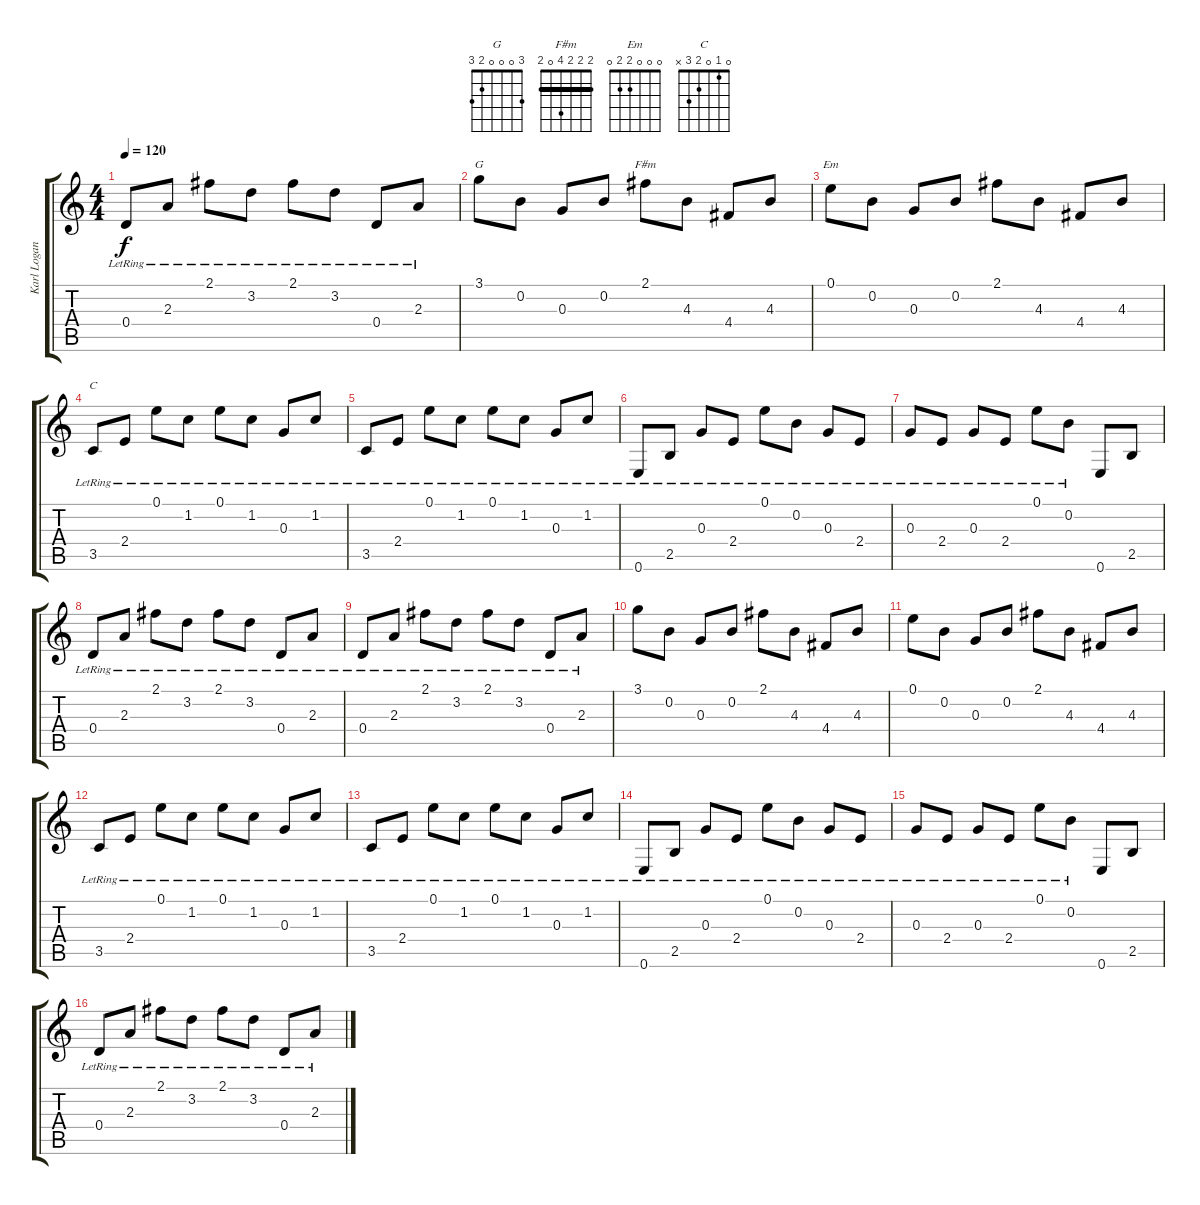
\track ("Karl Logan " "Karl Logan") {instrument distortionguitar}
\staff {score tabs}
\tuning (E4 B3 G3 D3 A2 E2) {hide}
\chord ("G" 3 0 0 0 2 3)
\chord ("F#m" 2 2 2 4 0 2) {barre 2}
\chord ("Em" 0 0 0 2 2 0)
\chord ("C" 0 1 0 2 3 x)
\ts (4 4)
\tempo 120
\clef g2
\ks c
0.4{lr}.8{dy f} 2.3{lr}.8 2.1{lr}.8 3.2{lr}.8 2.1{lr}.8 3.2{lr}.8 0.4{lr}.8 2.3{lr}.8 |
3.1.8{ch "G"} 0.2.8 0.3.8 0.2.8 2.1.8{ch "F#m"} 4.3.8 4.4.8 4.3.8 |
0.1.8{ch "Em"} 0.2.8 0.3.8 0.2.8 2.1.8 4.3.8 4.4.8 4.3.8 |
3.5{lr}.8{ch "C"} 2.4{lr}.8 0.1{lr}.8 1.2{lr}.8 0.1{lr}.8 1.2{lr}.8 0.3{lr}.8 1.2{lr}.8 |
3.5{lr}.8 2.4{lr}.8 0.1{lr}.8 1.2{lr}.8 0.1{lr}.8 1.2{lr}.8 0.3{lr}.8 1.2{lr}.8 |
0.6{lr}.8 2.5{lr}.8 0.3{lr}.8 2.4{lr}.8 0.1{lr}.8 0.2{lr}.8 0.3{lr}.8 2.4{lr}.8 |
0.3{lr}.8 2.4{lr}.8 0.3{lr}.8 2.4{lr}.8 0.1{lr}.8 0.2{lr}.8 0.6.8 2.5.8 |
0.4{lr}.8 2.3{lr}.8 2.1{lr}.8 3.2{lr}.8 2.1{lr}.8 3.2{lr}.8 0.4{lr}.8 2.3{lr}.8 |
0.4{lr}.8 2.3{lr}.8 2.1{lr}.8 3.2{lr}.8 2.1{lr}.8 3.2{lr}.8 0.4{lr}.8 2.3{lr}.8 |
3.1.8 0.2.8 0.3.8 0.2.8 2.1.8 4.3.8 4.4.8 4.3.8 |
0.1.8 0.2.8 0.3.8 0.2.8 2.1.8 4.3.8 4.4.8 4.3.8 |
3.5{lr}.8 2.4{lr}.8 0.1{lr}.8 1.2{lr}.8 0.1{lr}.8 1.2{lr}.8 0.3{lr}.8 1.2{lr}.8 |
3.5{lr}.8 2.4{lr}.8 0.1{lr}.8 1.2{lr}.8 0.1{lr}.8 1.2{lr}.8 0.3{lr}.8 1.2{lr}.8 |
0.6{lr}.8 2.5{lr}.8 0.3{lr}.8 2.4{lr}.8 0.1{lr}.8 0.2{lr}.8 0.3{lr}.8 2.4{lr}.8 |
0.3{lr}.8 2.4{lr}.8 0.3{lr}.8 2.4{lr}.8 0.1{lr}.8 0.2{lr}.8 0.6.8 2.5.8 |
0.4{lr}.8 2.3{lr}.8 2.1{lr}.8 3.2{lr}.8 2.1{lr}.8 3.2{lr}.8 0.4{lr}.8 2.3{lr}.8
